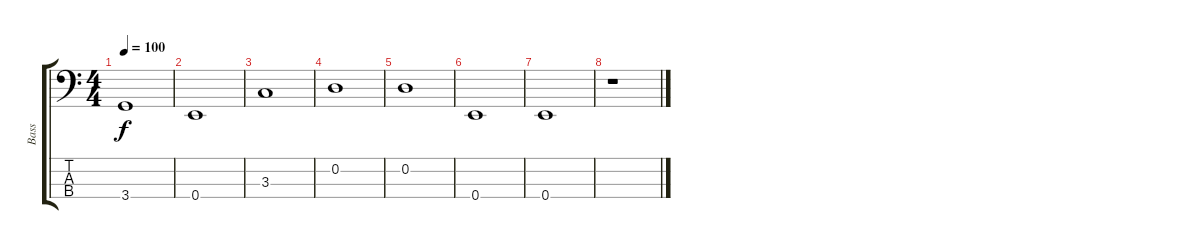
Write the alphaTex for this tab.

\track ("Bass" "Bass") {instrument acousticbass}
\staff {score tabs}
\tuning (G2 D2 A1 E1) {hide}
\ts (4 4)
\tempo 100
\clef f4
\ks c
3.4.1{dy f} |
0.4.1 |
3.3.1 |
0.2.1 |
0.2.1 |
0.4.1 |
0.4.1 |
r.1
